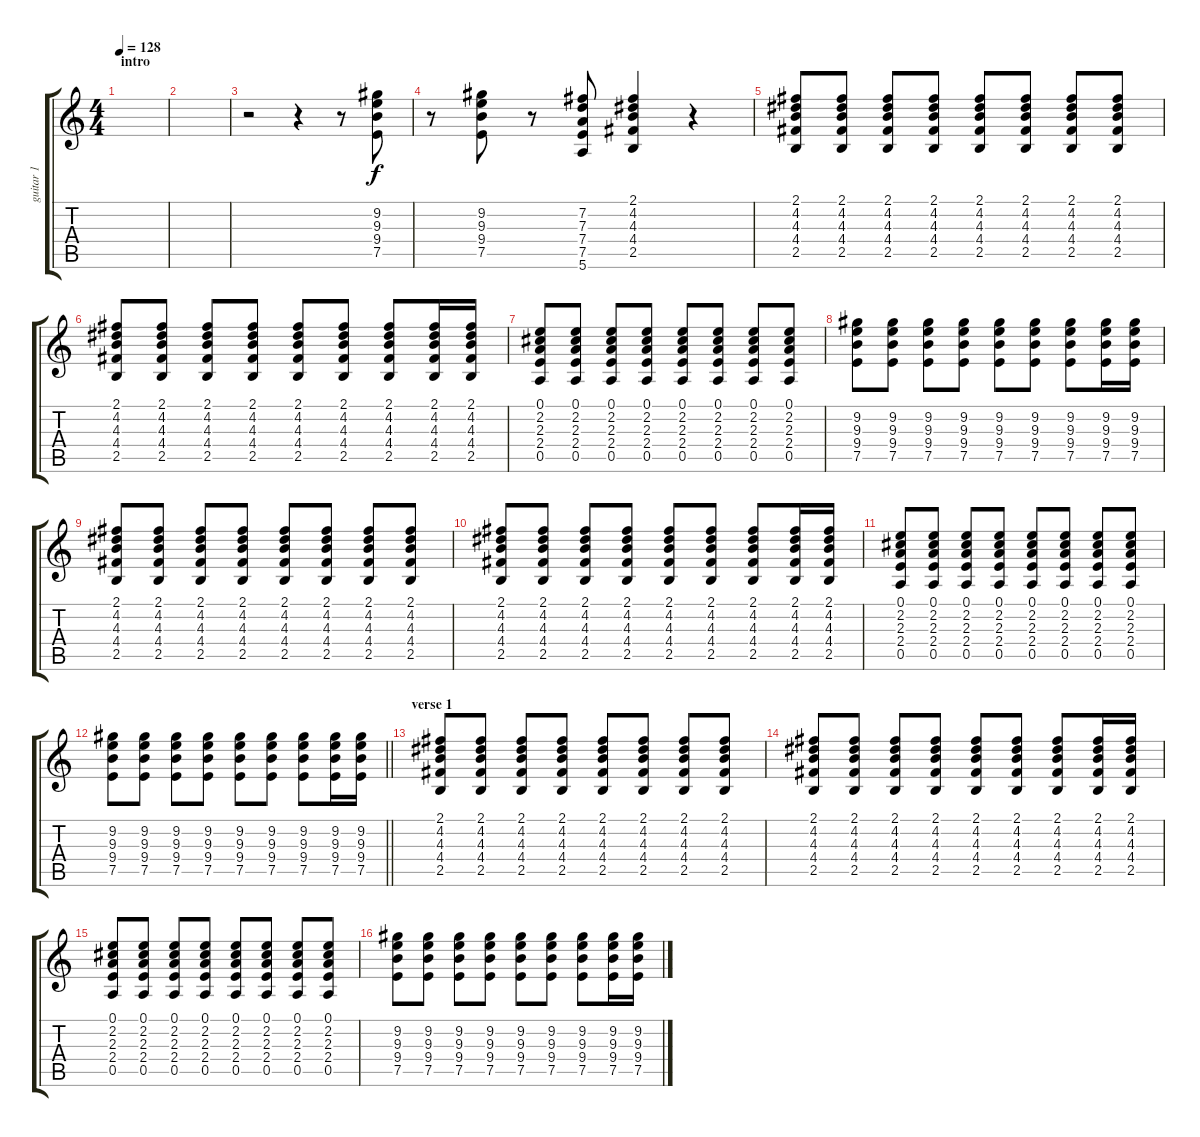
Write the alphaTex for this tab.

\track ("guitar 1" "guitar 1") {instrument acousticguitarsteel}
\staff {score tabs}
\tuning (E4 B3 G3 D3 A2 E2) {hide}
\ts (4 4)
\section ("" "intro")
\tempo 128
\clef g2
\ks c
|
|
r.2 r.4 r.8 (9.2 9.3 9.4 7.5).8 |
r.8 (9.2 9.3 9.4 7.5).8 r.8 (7.2 7.3 7.4 7.5 5.6).8 (2.1 4.2 4.3 4.4 2.5).4 r.4 |
(2.1 4.2 4.3 4.4 2.5).8 (2.1 4.2 4.3 4.4 2.5).8 (2.1 4.2 4.3 4.4 2.5).8 (2.1 4.2 4.3 4.4 2.5).8 (2.1 4.2 4.3 4.4 2.5).8 (2.1 4.2 4.3 4.4 2.5).8 (2.1 4.2 4.3 4.4 2.5).8 (2.1 4.2 4.3 4.4 2.5).8 |
(2.1 4.2 4.3 4.4 2.5).8 (2.1 4.2 4.3 4.4 2.5).8 (2.1 4.2 4.3 4.4 2.5).8 (2.1 4.2 4.3 4.4 2.5).8 (2.1 4.2 4.3 4.4 2.5).8 (2.1 4.2 4.3 4.4 2.5).8 (2.1 4.2 4.3 4.4 2.5).8 (2.1 4.2 4.3 4.4 2.5).16 (2.1 4.2 4.3 4.4 2.5).16 |
(0.1 2.2 2.3 2.4 0.5).8 (0.1 2.2 2.3 2.4 0.5).8 (0.1 2.2 2.3 2.4 0.5).8 (0.1 2.2 2.3 2.4 0.5).8 (0.1 2.2 2.3 2.4 0.5).8 (0.1 2.2 2.3 2.4 0.5).8 (0.1 2.2 2.3 2.4 0.5).8 (0.1 2.2 2.3 2.4 0.5).8 |
(9.2 9.3 9.4 7.5).8 (9.2 9.3 9.4 7.5).8 (9.2 9.3 9.4 7.5).8 (9.2 9.3 9.4 7.5).8 (9.2 9.3 9.4 7.5).8 (9.2 9.3 9.4 7.5).8 (9.2 9.3 9.4 7.5).8 (9.2 9.3 9.4 7.5).16 (9.2 9.3 9.4 7.5).16 |
(2.1 4.2 4.3 4.4 2.5).8 (2.1 4.2 4.3 4.4 2.5).8 (2.1 4.2 4.3 4.4 2.5).8 (2.1 4.2 4.3 4.4 2.5).8 (2.1 4.2 4.3 4.4 2.5).8 (2.1 4.2 4.3 4.4 2.5).8 (2.1 4.2 4.3 4.4 2.5).8 (2.1 4.2 4.3 4.4 2.5).8 |
(2.1 4.2 4.3 4.4 2.5).8 (2.1 4.2 4.3 4.4 2.5).8 (2.1 4.2 4.3 4.4 2.5).8 (2.1 4.2 4.3 4.4 2.5).8 (2.1 4.2 4.3 4.4 2.5).8 (2.1 4.2 4.3 4.4 2.5).8 (2.1 4.2 4.3 4.4 2.5).8 (2.1 4.2 4.3 4.4 2.5).16 (2.1 4.2 4.3 4.4 2.5).16 |
(0.1 2.2 2.3 2.4 0.5).8 (0.1 2.2 2.3 2.4 0.5).8 (0.1 2.2 2.3 2.4 0.5).8 (0.1 2.2 2.3 2.4 0.5).8 (0.1 2.2 2.3 2.4 0.5).8 (0.1 2.2 2.3 2.4 0.5).8 (0.1 2.2 2.3 2.4 0.5).8 (0.1 2.2 2.3 2.4 0.5).8 |
\barLineRight lightlight
(9.2 9.3 9.4 7.5).8 (9.2 9.3 9.4 7.5).8 (9.2 9.3 9.4 7.5).8 (9.2 9.3 9.4 7.5).8 (9.2 9.3 9.4 7.5).8 (9.2 9.3 9.4 7.5).8 (9.2 9.3 9.4 7.5).8 (9.2 9.3 9.4 7.5).16 (9.2 9.3 9.4 7.5).16 |
\section ("" "verse 1")
(2.1 4.2 4.3 4.4 2.5).8 (2.1 4.2 4.3 4.4 2.5).8 (2.1 4.2 4.3 4.4 2.5).8 (2.1 4.2 4.3 4.4 2.5).8 (2.1 4.2 4.3 4.4 2.5).8 (2.1 4.2 4.3 4.4 2.5).8 (2.1 4.2 4.3 4.4 2.5).8 (2.1 4.2 4.3 4.4 2.5).8 |
(2.1 4.2 4.3 4.4 2.5).8 (2.1 4.2 4.3 4.4 2.5).8 (2.1 4.2 4.3 4.4 2.5).8 (2.1 4.2 4.3 4.4 2.5).8 (2.1 4.2 4.3 4.4 2.5).8 (2.1 4.2 4.3 4.4 2.5).8 (2.1 4.2 4.3 4.4 2.5).8 (2.1 4.2 4.3 4.4 2.5).16 (2.1 4.2 4.3 4.4 2.5).16 |
(0.1 2.2 2.3 2.4 0.5).8 (0.1 2.2 2.3 2.4 0.5).8 (0.1 2.2 2.3 2.4 0.5).8 (0.1 2.2 2.3 2.4 0.5).8 (0.1 2.2 2.3 2.4 0.5).8 (0.1 2.2 2.3 2.4 0.5).8 (0.1 2.2 2.3 2.4 0.5).8 (0.1 2.2 2.3 2.4 0.5).8 |
(9.2 9.3 9.4 7.5).8 (9.2 9.3 9.4 7.5).8 (9.2 9.3 9.4 7.5).8 (9.2 9.3 9.4 7.5).8 (9.2 9.3 9.4 7.5).8 (9.2 9.3 9.4 7.5).8 (9.2 9.3 9.4 7.5).8 (9.2 9.3 9.4 7.5).16 (9.2 9.3 9.4 7.5).16
